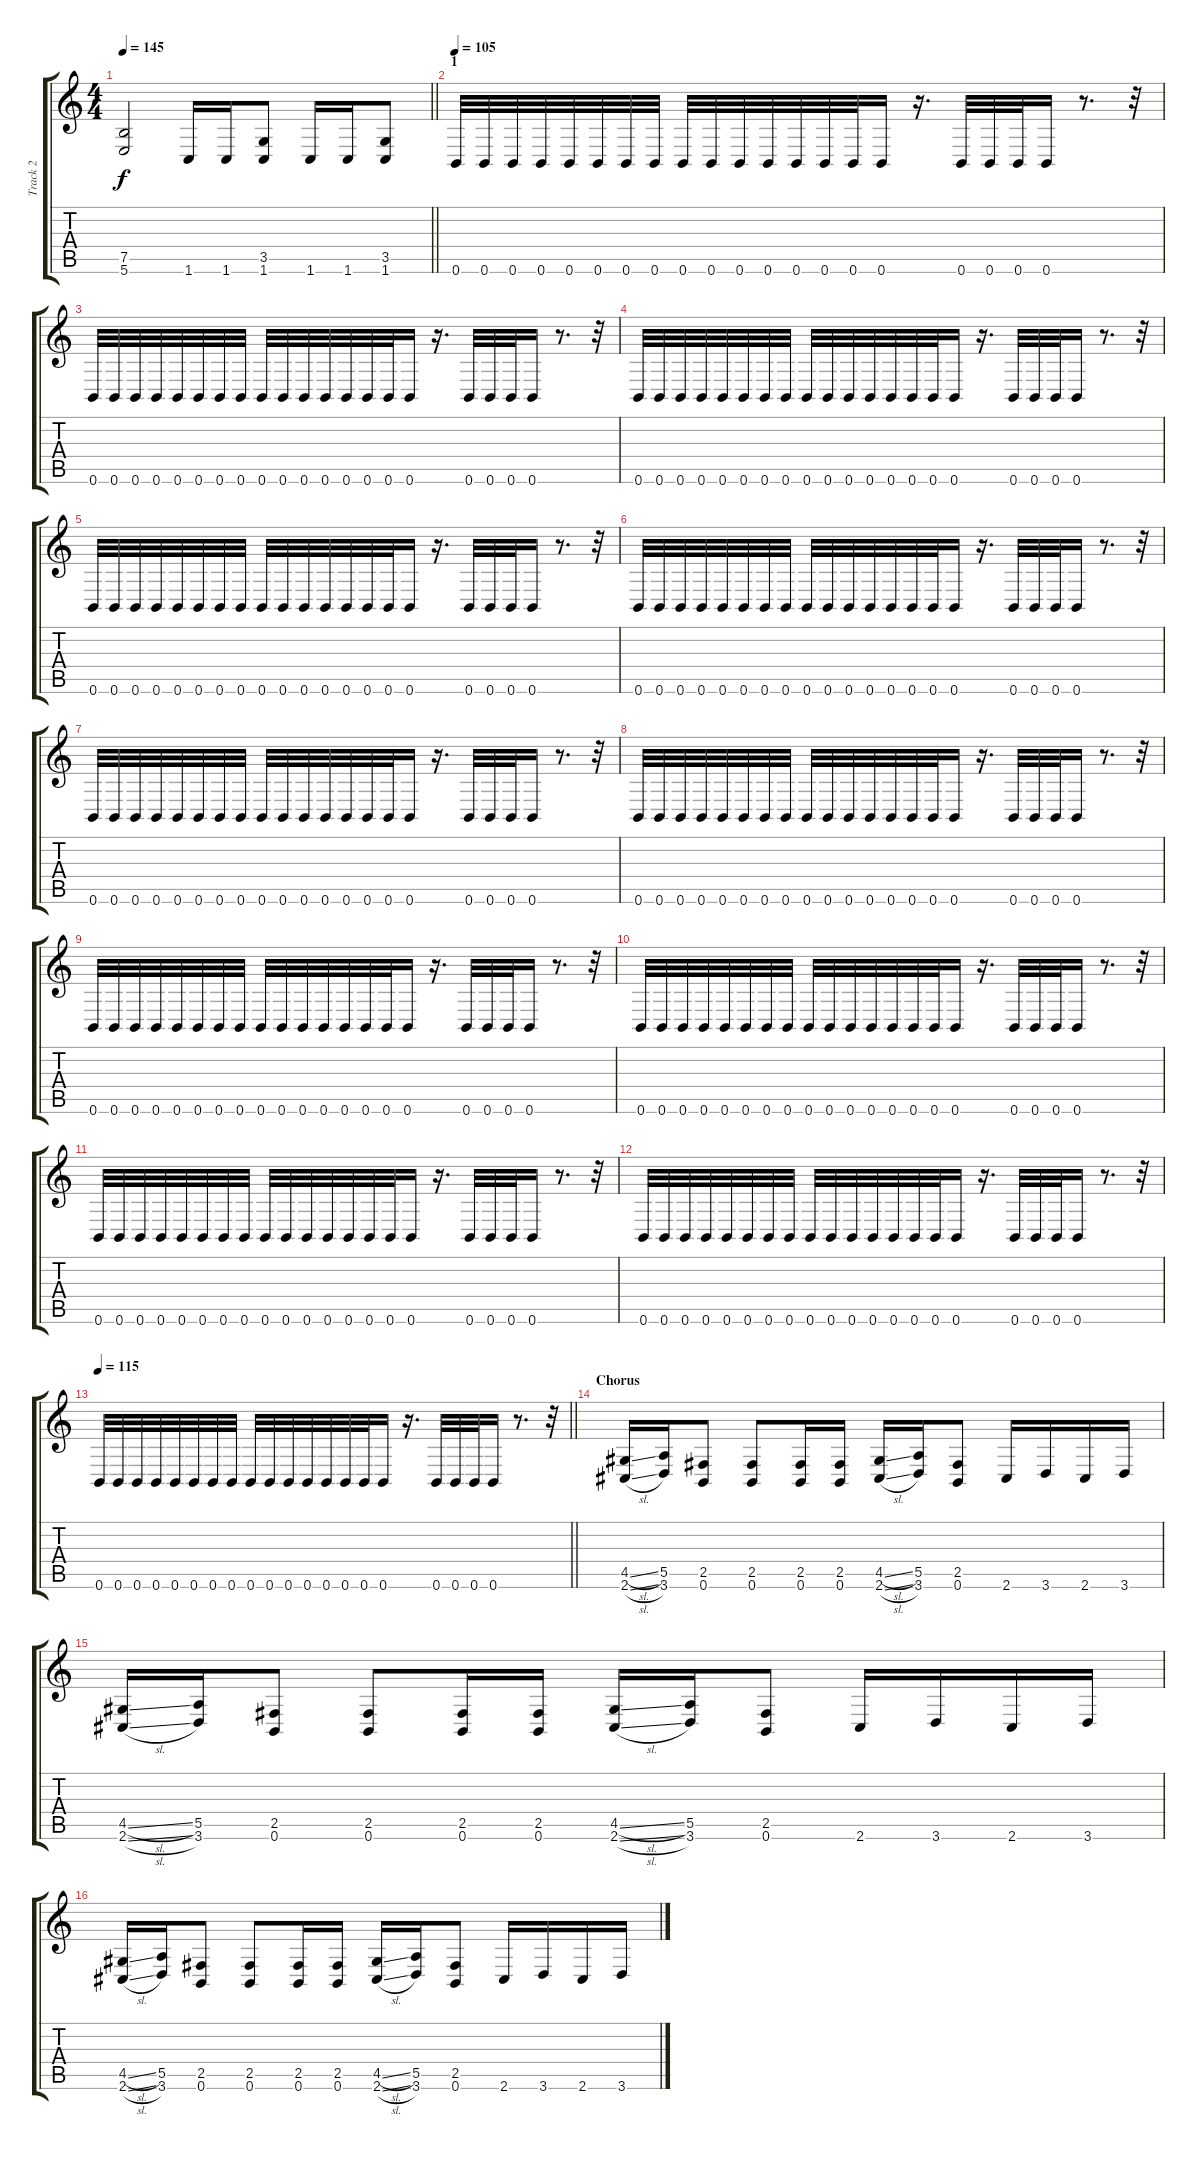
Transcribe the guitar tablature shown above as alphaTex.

\track ("Track 2" "Track 2") {instrument distortionguitar}
\staff {score tabs}
\tuning (B3 Gb3 D3 A2 E2 B1) {hide}
\ts (4 4)
\tempo 145
\clef g2
\barLineRight lightlight
\ks c
(7.5 5.6).2{dy f} 1.6.16 1.6.16 (3.5 1.6).8 1.6.16 1.6.16 (3.5 1.6).8 |
\section ("" "1")
\tempo 105
0.6.32 0.6.32 0.6.32 0.6.32 0.6.32 0.6.32 0.6.32 0.6.32 0.6.32 0.6.32 0.6.32 0.6.32 0.6.32 0.6.32 0.6.32 0.6.16 r.16{d} 0.6.32 0.6.32 0.6.32 0.6.16 r.8{d} r.32 |
0.6.32 0.6.32 0.6.32 0.6.32 0.6.32 0.6.32 0.6.32 0.6.32 0.6.32 0.6.32 0.6.32 0.6.32 0.6.32 0.6.32 0.6.32 0.6.16 r.16{d} 0.6.32 0.6.32 0.6.32 0.6.16 r.8{d} r.32 |
0.6.32 0.6.32 0.6.32 0.6.32 0.6.32 0.6.32 0.6.32 0.6.32 0.6.32 0.6.32 0.6.32 0.6.32 0.6.32 0.6.32 0.6.32 0.6.16 r.16{d} 0.6.32 0.6.32 0.6.32 0.6.16 r.8{d} r.32 |
0.6.32 0.6.32 0.6.32 0.6.32 0.6.32 0.6.32 0.6.32 0.6.32 0.6.32 0.6.32 0.6.32 0.6.32 0.6.32 0.6.32 0.6.32 0.6.16 r.16{d} 0.6.32 0.6.32 0.6.32 0.6.16 r.8{d} r.32 |
0.6.32 0.6.32 0.6.32 0.6.32 0.6.32 0.6.32 0.6.32 0.6.32 0.6.32 0.6.32 0.6.32 0.6.32 0.6.32 0.6.32 0.6.32 0.6.16 r.16{d} 0.6.32 0.6.32 0.6.32 0.6.16 r.8{d} r.32 |
0.6.32 0.6.32 0.6.32 0.6.32 0.6.32 0.6.32 0.6.32 0.6.32 0.6.32 0.6.32 0.6.32 0.6.32 0.6.32 0.6.32 0.6.32 0.6.16 r.16{d} 0.6.32 0.6.32 0.6.32 0.6.16 r.8{d} r.32 |
0.6.32 0.6.32 0.6.32 0.6.32 0.6.32 0.6.32 0.6.32 0.6.32 0.6.32 0.6.32 0.6.32 0.6.32 0.6.32 0.6.32 0.6.32 0.6.16 r.16{d} 0.6.32 0.6.32 0.6.32 0.6.16 r.8{d} r.32 |
0.6.32 0.6.32 0.6.32 0.6.32 0.6.32 0.6.32 0.6.32 0.6.32 0.6.32 0.6.32 0.6.32 0.6.32 0.6.32 0.6.32 0.6.32 0.6.16 r.16{d} 0.6.32 0.6.32 0.6.32 0.6.16 r.8{d} r.32 |
0.6.32 0.6.32 0.6.32 0.6.32 0.6.32 0.6.32 0.6.32 0.6.32 0.6.32 0.6.32 0.6.32 0.6.32 0.6.32 0.6.32 0.6.32 0.6.16 r.16{d} 0.6.32 0.6.32 0.6.32 0.6.16 r.8{d} r.32 |
0.6.32 0.6.32 0.6.32 0.6.32 0.6.32 0.6.32 0.6.32 0.6.32 0.6.32 0.6.32 0.6.32 0.6.32 0.6.32 0.6.32 0.6.32 0.6.16 r.16{d} 0.6.32 0.6.32 0.6.32 0.6.16 r.8{d} r.32 |
0.6.32 0.6.32 0.6.32 0.6.32 0.6.32 0.6.32 0.6.32 0.6.32 0.6.32 0.6.32 0.6.32 0.6.32 0.6.32 0.6.32 0.6.32 0.6.16 r.16{d} 0.6.32 0.6.32 0.6.32 0.6.16 r.8{d} r.32 |
\tempo 115
\barLineRight lightlight
0.6.32 0.6.32 0.6.32 0.6.32 0.6.32 0.6.32 0.6.32 0.6.32 0.6.32 0.6.32 0.6.32 0.6.32 0.6.32 0.6.32 0.6.32 0.6.16 r.16{d} 0.6.32 0.6.32 0.6.32 0.6.16 r.8{d} r.32 |
\section ("" "Chorus")
(4.5{sl} 2.6{sl}).16 (5.5 3.6).16 (2.5 0.6).8 (2.5 0.6).8 (2.5 0.6).16 (2.5 0.6).16 (4.5{sl} 2.6{sl}).16 (5.5 3.6).16 (2.5 0.6).8 2.6.16 3.6.16 2.6.16 3.6.16 |
(4.5{sl} 2.6{sl}).16 (5.5 3.6).16 (2.5 0.6).8 (2.5 0.6).8 (2.5 0.6).16 (2.5 0.6).16 (4.5{sl} 2.6{sl}).16 (5.5 3.6).16 (2.5 0.6).8 2.6.16 3.6.16 2.6.16 3.6.16 |
(4.5{sl} 2.6{sl}).16 (5.5 3.6).16 (2.5 0.6).8 (2.5 0.6).8 (2.5 0.6).16 (2.5 0.6).16 (4.5{sl} 2.6{sl}).16 (5.5 3.6).16 (2.5 0.6).8 2.6.16 3.6.16 2.6.16 3.6.16
